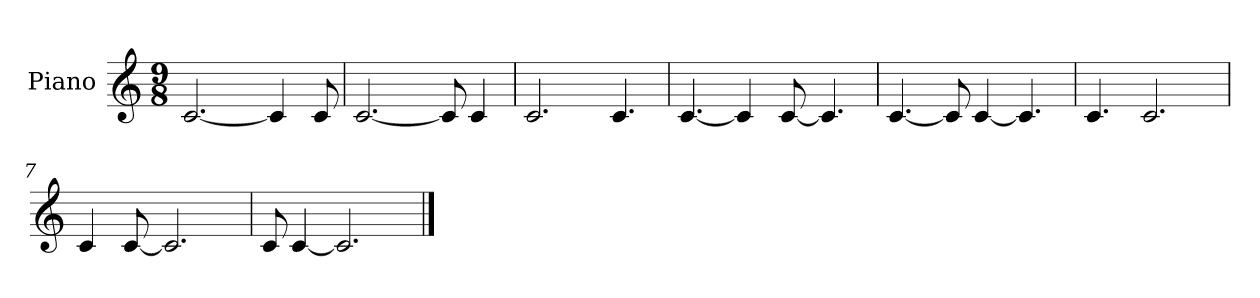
**kern
*part1
*staff1
*I"Piano
*I'Pno.
*clefG2
*k[]
*M9/8
*MM120
=1
[2.c/
4c/]
8c/
=2
[2.c/
8c/]
4c/
=3
2.c/
4.c/
=4
[4.c/
4c/]
[8c/
4.c/]
=5
[4.c/
8c/]
[4c/
4.c/]
=6
4.c/
2.c/
=7
4c/
[8c/
2.c/]
=8
8c/
[4c/
2.c/]
==
*-
